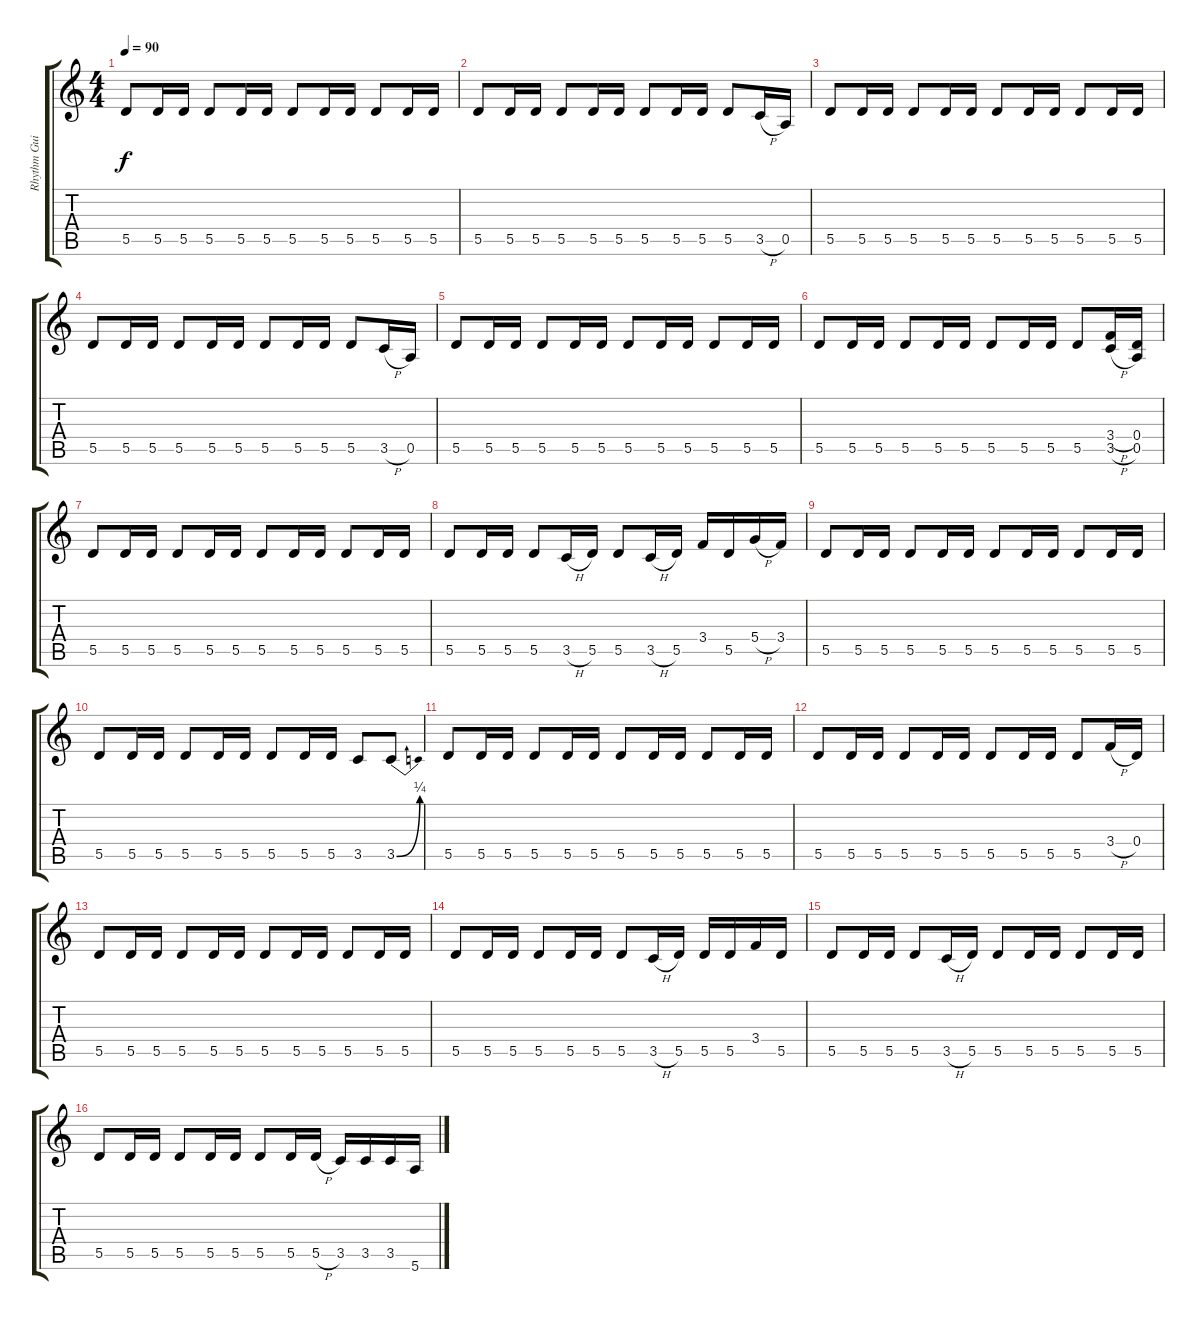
\track ("Rhythm Guitar" "Rhythm Gui") {instrument electricguitarmuted}
\staff {score tabs}
\tuning (E4 B3 G3 D3 A2 E2) {hide}
\ts (4 4)
\tempo 90
\clef g2
\ks c
5.5.8{dy f} 5.5.16 5.5.16 5.5.8 5.5.16 5.5.16 5.5.8 5.5.16 5.5.16 5.5.8 5.5.16 5.5.16 |
5.5.8 5.5.16 5.5.16 5.5.8 5.5.16 5.5.16 5.5.8 5.5.16 5.5.16 5.5.8 3.5{h}.16 0.5.16 |
5.5.8 5.5.16 5.5.16 5.5.8 5.5.16 5.5.16 5.5.8 5.5.16 5.5.16 5.5.8 5.5.16 5.5.16 |
5.5.8 5.5.16 5.5.16 5.5.8 5.5.16 5.5.16 5.5.8 5.5.16 5.5.16 5.5.8 3.5{h}.16 0.5.16 |
5.5.8 5.5.16 5.5.16 5.5.8 5.5.16 5.5.16 5.5.8 5.5.16 5.5.16 5.5.8 5.5.16 5.5.16 |
5.5.8 5.5.16 5.5.16 5.5.8 5.5.16 5.5.16 5.5.8 5.5.16 5.5.16 5.5.8 (3.4{h} 3.5{h}).16 (0.4 0.5).16 |
5.5.8 5.5.16 5.5.16 5.5.8 5.5.16 5.5.16 5.5.8 5.5.16 5.5.16 5.5.8 5.5.16 5.5.16 |
5.5.8 5.5.16 5.5.16 5.5.8 3.5{h}.16 5.5.16 5.5.8 3.5{h}.16 5.5.16 3.4.16 5.5.16 5.4{h}.16 3.4.16 |
5.5.8 5.5.16 5.5.16 5.5.8 5.5.16 5.5.16 5.5.8 5.5.16 5.5.16 5.5.8 5.5.16 5.5.16 |
5.5.8 5.5.16 5.5.16 5.5.8 5.5.16 5.5.16 5.5.8 5.5.16 5.5.16 3.5.8 3.5{be (bend 0 0 60 1)}.8 |
5.5.8 5.5.16 5.5.16 5.5.8 5.5.16 5.5.16 5.5.8 5.5.16 5.5.16 5.5.8 5.5.16 5.5.16 |
5.5.8 5.5.16 5.5.16 5.5.8 5.5.16 5.5.16 5.5.8 5.5.16 5.5.16 5.5.8 3.4{h}.16 0.4.16 |
5.5.8 5.5.16 5.5.16 5.5.8 5.5.16 5.5.16 5.5.8 5.5.16 5.5.16 5.5.8 5.5.16 5.5.16 |
5.5.8 5.5.16 5.5.16 5.5.8 5.5.16 5.5.16 5.5.8 3.5{h}.16 5.5.16 5.5.16 5.5.16 3.4.16 5.5.16 |
5.5.8 5.5.16 5.5.16 5.5.8 3.5{h}.16 5.5.16 5.5.8 5.5.16 5.5.16 5.5.8 5.5.16 5.5.16 |
5.5.8 5.5.16 5.5.16 5.5.8 5.5.16 5.5.16 5.5.8 5.5.16 5.5{h}.16 3.5.16 3.5.16 3.5.16 5.6.16
